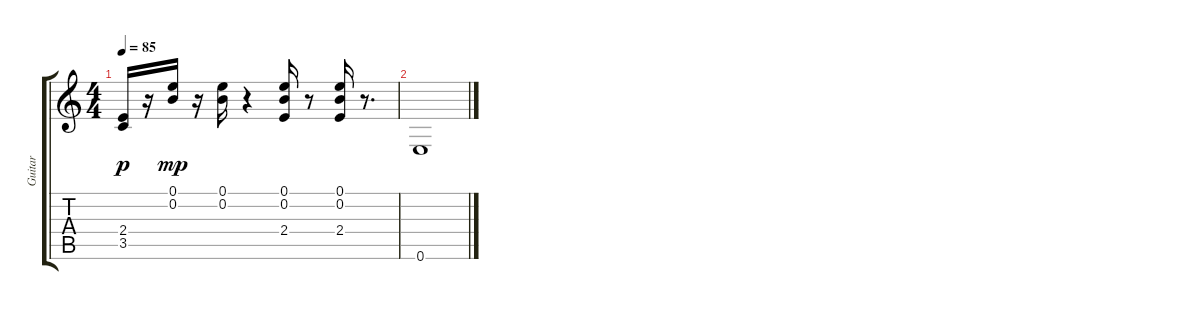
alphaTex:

\track ("Guitar" "Guitar") {instrument electricguitarclean}
\staff {score tabs}
\tuning (E4 B3 G3 D3 A2 E2) {hide}
\ts (4 4)
\tempo 85
\clef g2
\ks c
(2.4 3.5).16{dy p} r.16 (0.1 0.2).16{dy mp} r.16 (0.1 0.2).16 r.4 (0.1 0.2 2.4).16 r.8 (0.1 0.2 2.4).16 r.8{d} |
0.6.1
